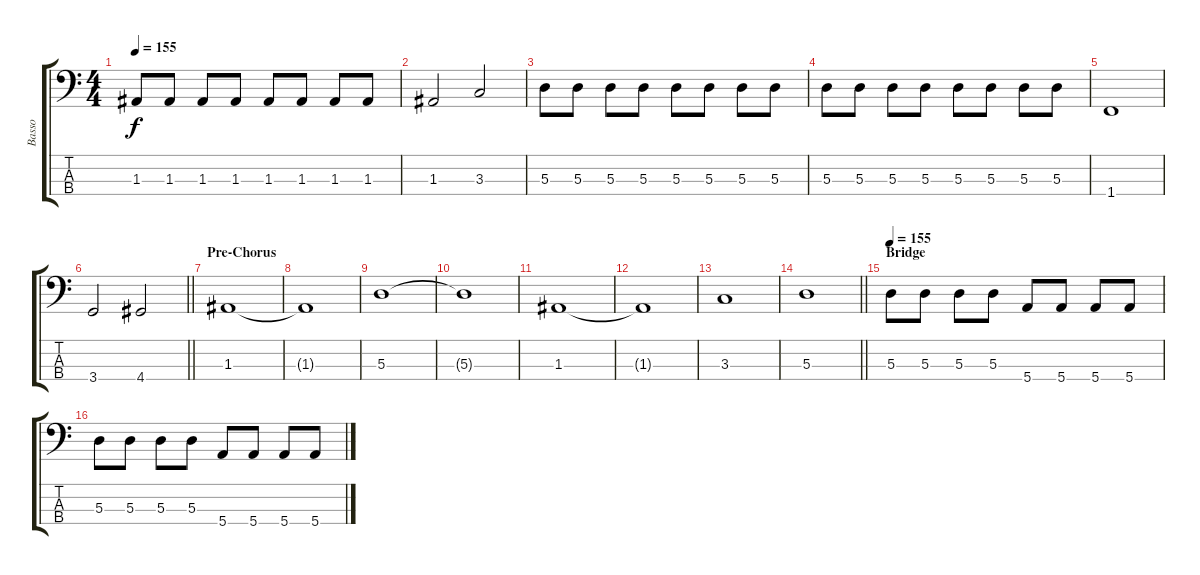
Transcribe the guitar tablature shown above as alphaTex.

\track ("Basso" "Basso") {instrument electricbassfinger}
\staff {score tabs}
\tuning (G2 D2 A1 E1) {hide}
\ts (4 4)
\tempo 155
\clef f4
\ks c
1.3.8{dy f} 1.3.8 1.3.8 1.3.8 1.3.8 1.3.8 1.3.8 1.3.8 |
1.3.2 3.3.2 |
5.3.8 5.3.8 5.3.8 5.3.8 5.3.8 5.3.8 5.3.8 5.3.8 |
5.3.8 5.3.8 5.3.8 5.3.8 5.3.8 5.3.8 5.3.8 5.3.8 |
1.4.1 |
\barLineRight lightlight
3.4.2 4.4.2 |
\section ("" "Pre-Chorus")
1.3.1 |
1.3{t}.1 |
5.3.1 |
5.3{t}.1 |
1.3.1 |
1.3{t}.1 |
3.3.1 |
\barLineRight lightlight
5.3.1 |
\section ("" "Bridge")
\tempo 155
5.3.8 5.3.8 5.3.8 5.3.8 5.4.8 5.4.8 5.4.8 5.4.8 |
5.3.8 5.3.8 5.3.8 5.3.8 5.4.8 5.4.8 5.4.8 5.4.8
